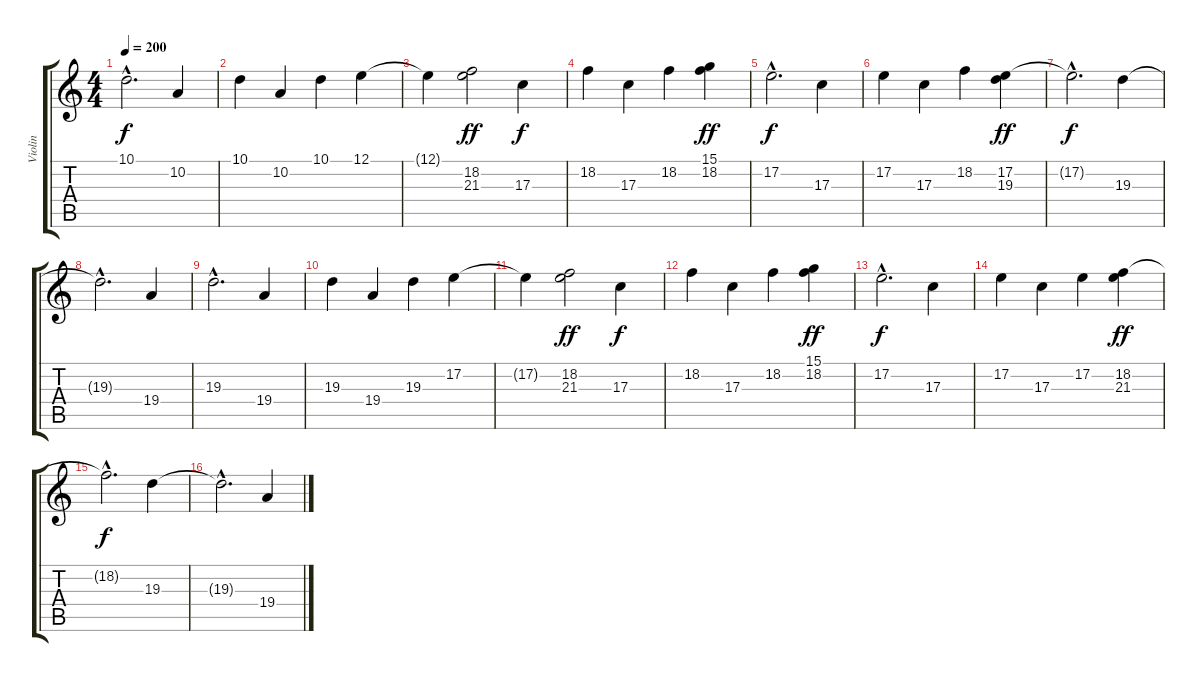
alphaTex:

\track ("Violin" "Violin") {instrument violin}
\staff {score tabs}
\tuning (E4 B3 G3 D3 A2 E2) {hide}
\ts (4 4)
\tempo 200
\clef g2
\ks c
10.1{hac}.2{d dy f} 10.2.4 |
10.1.4 10.2.4 10.1.4 12.1.4 |
12.1{t}.4 (18.2 21.3).2{dy ff} 17.3.4{dy f} |
18.2.4 17.3.4 18.2.4 (15.1 18.2).4{dy ff} |
17.2{hac}.2{d dy f} 17.3.4 |
17.2.4 17.3.4 18.2.4 (17.2 19.3).4{dy ff} |
17.2{hac t}.2{d dy f} 19.3.4 |
19.3{hac t}.2{d} 19.4.4 |
19.3{hac}.2{d} 19.4.4 |
19.3.4 19.4.4 19.3.4 17.2.4 |
17.2{t}.4 (18.2 21.3).2{dy ff} 17.3.4{dy f} |
18.2.4 17.3.4 18.2.4 (15.1 18.2).4{dy ff} |
17.2{hac}.2{d dy f} 17.3.4 |
17.2.4 17.3.4 17.2.4 (18.2 21.3).4{dy ff} |
18.2{hac t}.2{d dy f} 19.3.4 |
19.3{hac t}.2{d} 19.4.4
